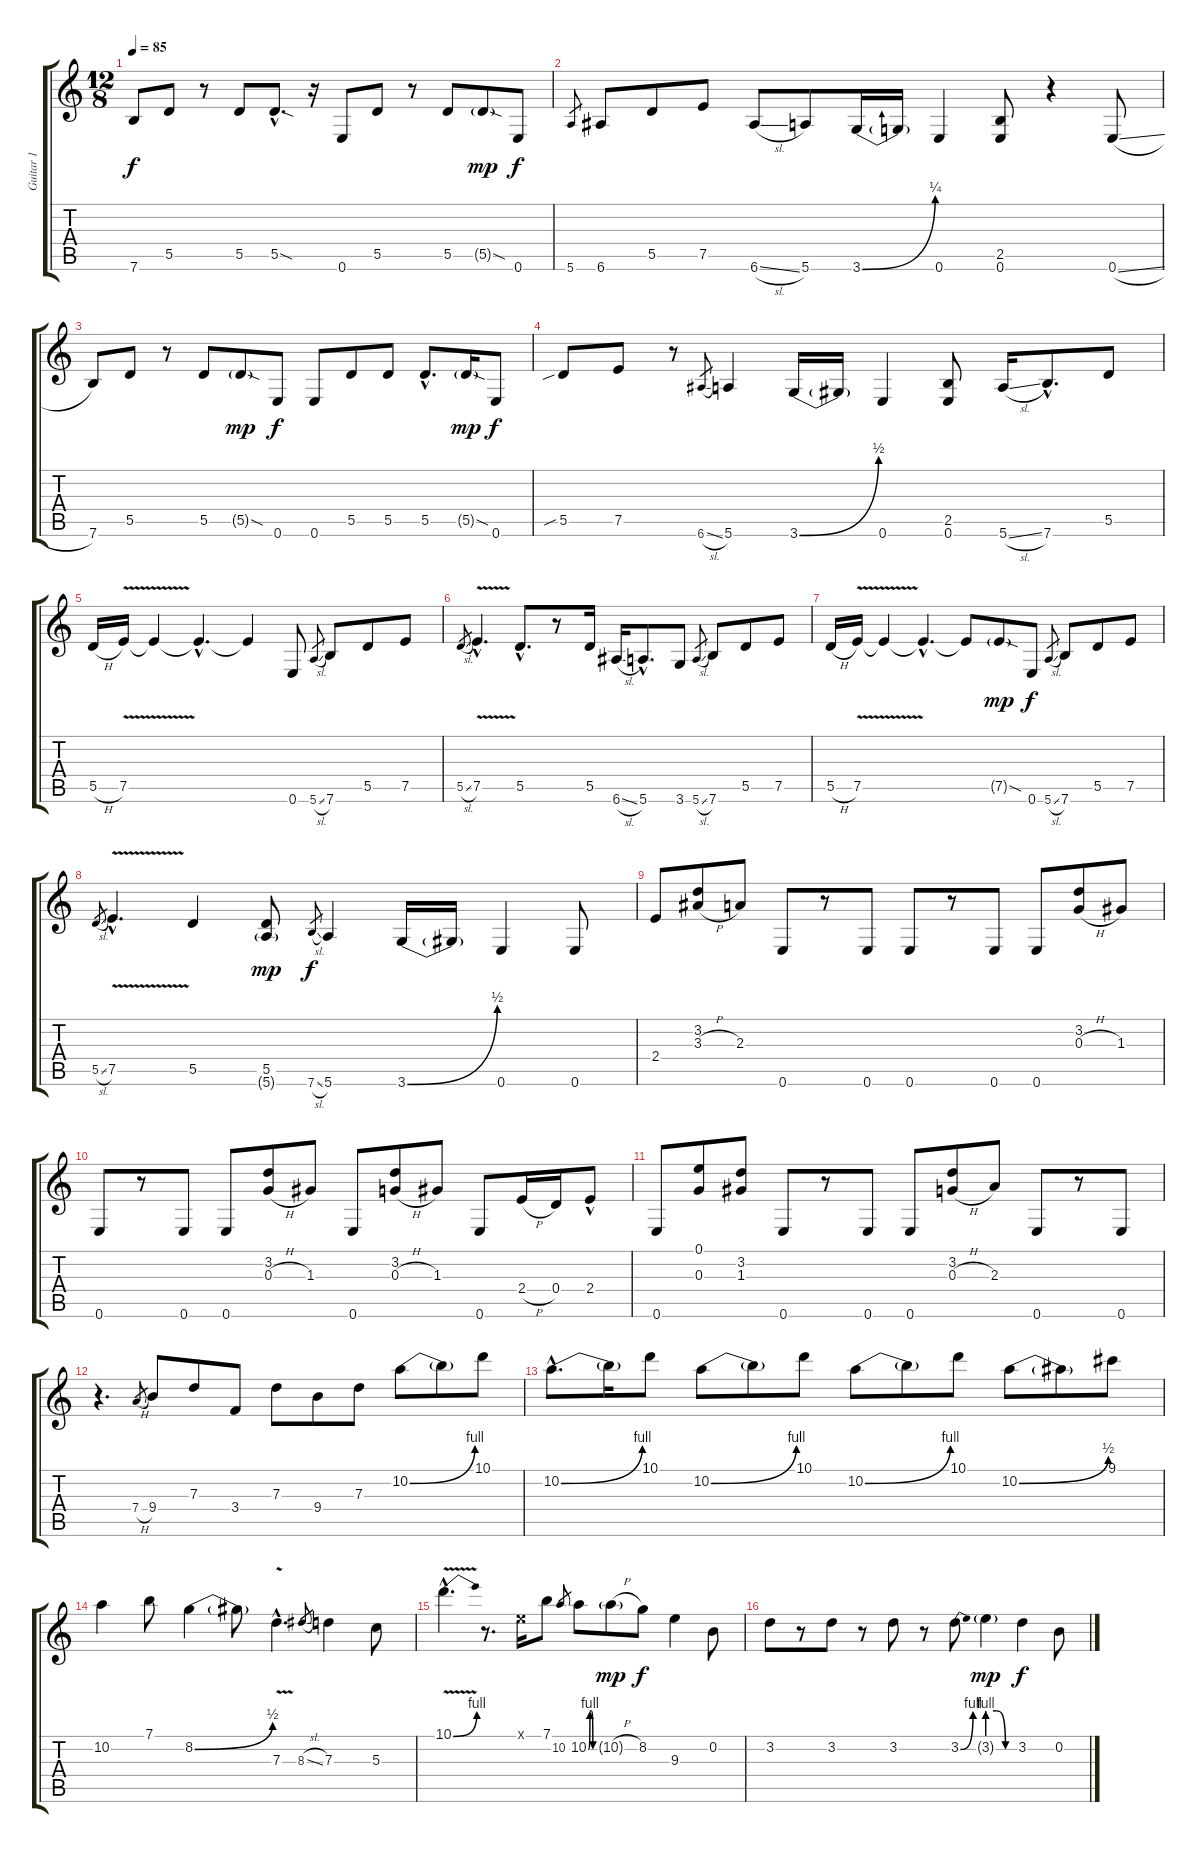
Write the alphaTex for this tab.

\track ("Guitar 1" "Guitar 1") {instrument overdrivenguitar}
\staff {score tabs}
\tuning (E4 B3 G3 D3 A2 E2) {hide}
\ts (12 8)
\tempo 85
\clef g2
\ks c
7.6.8{dy f} 5.5.8 r.8 5.5.8 5.5{sod hac}.8{d} r.16 0.6.8 5.5.8 r.8 5.5.8 5.5{sod g}.8{dy mp} 0.6.8{dy f} |
5.6.8{gr} 6.6.8 5.5.8 7.5.8 6.6{sl}.8 5.6.8 3.6{be (bend 0 0 60 1)}.16 3.6{t}.16 0.6.4 (2.5 0.6).8 r.4 0.6{sl}.8 |
7.6.8 5.5.8 r.8 5.5.8 5.5{sod g}.8{dy mp} 0.6.8{dy f} 0.6.8 5.5.8 5.5.8 5.5{hac}.8{d} 5.5{sod g}.16{dy mp} 0.6.8{dy f} |
5.5{sib}.8 7.5.8 r.8 6.6{sl}.8{gr} 5.6.4 3.6{be (bend 0 0 60 2)}.16 3.6{t}.16 0.6.4 (2.5 0.6).8 5.6{sl}.16 7.6{hac}.8{d} 5.5.8 |
5.5{h}.16 7.5{v}.16 7.5{t}.4 7.5{hac t}.4{d} 7.5{t}.4 0.6.8 5.6{sl}.8{gr} 7.6.8 5.5.8 7.5.8 |
5.5{sl}.8{gr} 7.5{v hac}.4{d} 5.5{hac}.8{d} r.8 5.5.16 6.6{sl}.16 5.6{hac}.8{d} 3.6.8 5.6{sl}.8{gr} 7.6.8 5.5.8 7.5.8 |
5.5{h}.16 7.5{v}.16 7.5{t}.4 7.5{hac t}.4{d} 7.5{t}.8 7.5{sod g}.8{dy mp} 0.6.8{dy f} 5.6{sl}.8{gr} 7.6.8 5.5.8 7.5.8 |
5.5{sl}.8{gr} 7.5{v hac}.4{d} 5.5.4 (5.5 5.6{g}).8{dy mp} 7.6{sl}.8{gr dy f} 5.6.4 3.6{be (bend 0 0 60 2)}.16 3.6{t}.16 0.6.4 0.6.8 |
2.4.8 (3.2 3.3{h}).8 2.3.8 0.6.8 r.8 0.6.8 0.6.8 r.8 0.6.8 0.6.8 (3.2 0.3{h}).8 1.3.8 |
0.6.8 r.8 0.6.8 0.6.8 (3.2 0.3{h}).8 1.3.8 0.6.8 (3.2 0.3{h}).8 1.3.8 0.6.8 2.4{h}.16 0.4.16 2.4{hac}.8 |
0.6.8 (0.1 0.3).8 (3.2 1.3).8 0.6.8 r.8 0.6.8 0.6.8 (3.2 0.3{h}).8 2.3.8 0.6.8 r.8 0.6.8 |
r.4{d} 7.4{h}.8{gr} 9.4.8 7.3.8 3.4.8 7.3.8 9.4.8 7.3.8 10.2{be (bend 0 0 60 4)}.8 10.2{t}.8 10.1.8 |
10.2{be (bend 0 0 60 4) hac}.8{d} 10.2{t}.16 10.1.8 10.2{be (bend 0 0 60 4)}.8 10.2{t}.8 10.1.8 10.2{be (bend 0 0 60 4)}.8 10.2{t}.8 10.1.8 10.2{be (bend 0 0 60 2)}.8 10.2{t}.8 9.1.8 |
10.2.4 7.1.8 8.2{be (bend 0 0 60 2)}.4 8.2{t}.8 7.3{v hac}.4{d} 8.3{sl}.8{gr} 7.3.4 5.3.8 |
10.1{be (bend 0 0 60 4) v hac}.4{d} r.8{d} 0.1{x}.16 7.1.8 10.2.8{gr} 10.2{be (custom 0 0 15 4 30 4 45 0 60 0)}.8 10.2{h g}.8{dy mp} 8.2.8{dy f} 9.3.4 0.2.8 |
3.2.8 r.8 3.2.8 r.8 3.2.8 r.8 3.2{be (bend 0 0 60 4)}.8 3.2{be (custom 0 4 20 4 40 0 60 0) g}.4{dy mp} 3.2.4{dy f} 0.2.8
